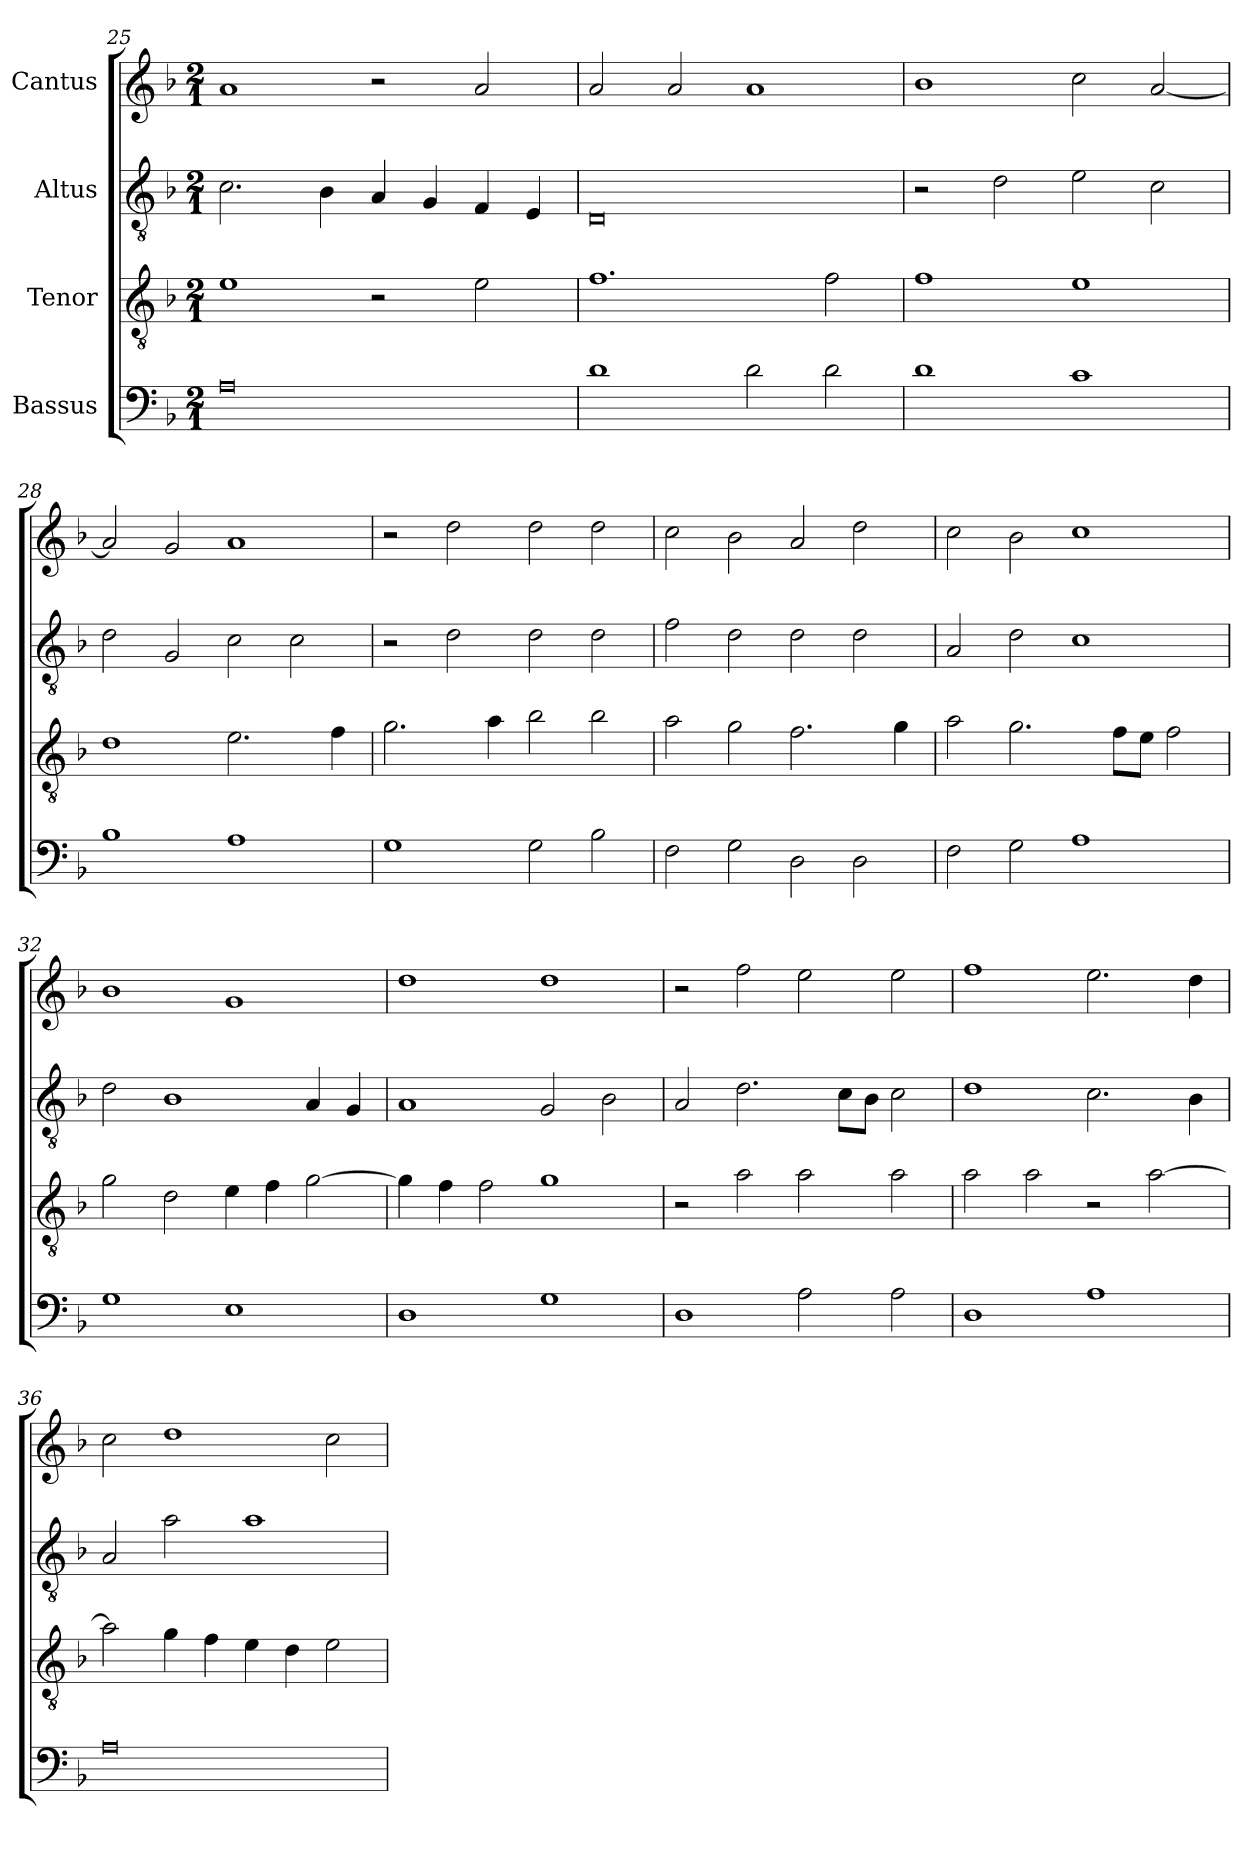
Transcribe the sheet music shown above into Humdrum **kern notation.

**kern	**kern	**kern	**kern
*part4	*part3	*part2	*part1
*staff4	*staff3	*staff2	*staff1
*I"Bassus	*I"Tenor	*I"Altus	*I"Cantus
!!LO:LB:g=z
*clefF4	*clefGv2	*clefGv2	*clefG2
*	*ITrd7c12	*ITrd7c12	*
*k[b-]	*k[b-]	*k[b-]	*k[b-]
*F:	*F:	*F:	*F:
*M2/1	*M2/1	*M2/1	*M2/1
=25	=25	=25	=25
0Ai	1Ei	2.Ci\	1ai
.	.	4BB-i\	.
.	2r	4AAi/	2r
.	.	4GGi/	.
.	2Ei\	4FFi/	2ai/
.	.	4EEi/	.
=26	=26	=26	=26
1di	1.Fi	0DDi	2ai/
.	.	.	2ai/
2di\	.	.	1ai
2di\	2Fi\	.	.
=27	=27	=27	=27
1di	1Fi	2r	1b-i
.	.	2Di\	.
1ci	1Ei	2Ei\	2cci\
.	.	2Ci\	[<2ai/
=28	=28	=28	=28
1B-i	1Di	2Di\	2ai/]
.	.	2GGi/	2gi/
1Ai	2.Ei\	2Ci\	1ai
.	.	2Ci\	.
.	4Fi\	.	.
=29	=29	=29	=29
1Gi	2.Gi\	2r	2r
.	.	2Di\	2ddi\
.	4Ai\	.	.
2Gi\	2B-i\	2Di\	2ddi\
2B-i\	2B-i\	2Di\	2ddi\
!!LO:PB:g=z
=30	=30	=30	=30
2Fi\	2Ai\	2Fi\	2cci\
2Gi\	2Gi\	2Di\	2b-i\
2Di\	2.Fi\	2Di\	2ai/
2Di\	.	2Di\	2ddi\
.	4Gi\	.	.
=31	=31	=31	=31
2Fi\	2Ai\	2AAi/	2cci\
2Gi\	2.Gi\	2Di\	2b-i\
1Ai	.	1Ci	1cci
.	8Fi\L	.	.
.	8Ei\J	.	.
.	2Fi\	.	.
=32	=32	=32	=32
1Gi	2Gi\	2Di\	1b-i
.	2Di\	1BB-i	.
1Ei	4Ei\	.	1gi
.	4Fi\	.	.
.	[>2Gi\	4AAi/	.
.	.	4GGi/	.
=33	=33	=33	=33
1Di	4Gi\]	1AAi	1ddi
.	4Fi\	.	.
.	2Fi\	.	.
1Gi	1Gi	2GGi/	1ddi
.	.	2BB-i\	.
=34	=34	=34	=34
1Di	2r	2AAi/	2r
.	2Ai\	2.Di\	2ffi\
2Ai\	2Ai\	.	2eei\
.	.	8Ci\L	.
.	.	8BB-i\J	.
2Ai\	2Ai\	2Ci\	2eei\
!!LO:LB:g=z
=35	=35	=35	=35
1Di	2Ai\	1Di	1ffi
.	2Ai\	.	.
1Ai	2r	2.Ci\	2.eei\
.	[>2Ai\	.	.
.	.	4BB-i\	4ddi\
=36	=36	=36	=36
0Ai	2Ai\]	2AAi/	2cci\
.	4Gi\	2Ai\	1ddi
.	4Fi\	.	.
.	4Ei\	1Ai	.
.	4Di\	.	.
.	2Ei\	.	2cci\
=	=	=	=
*-	*-	*-	*-
